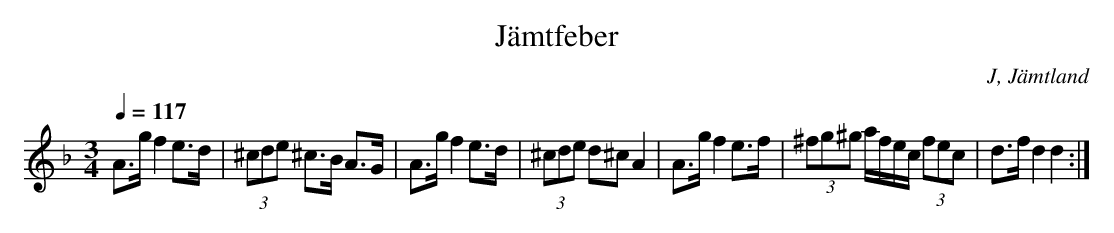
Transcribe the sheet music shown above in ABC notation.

X:1
T: Jämtfeber
O: J, Jämtland
M:3/4
L:1/8
Q:1/4=117
K:Dm
A>g f2 e>d|(3^cde ^c>B A>G|A>g f2 e>d|(3^cde d^c A2|A>g f2 e>f|(3^fg^g a/f/e/c/ (3fec|d>f d2 d2 :|
